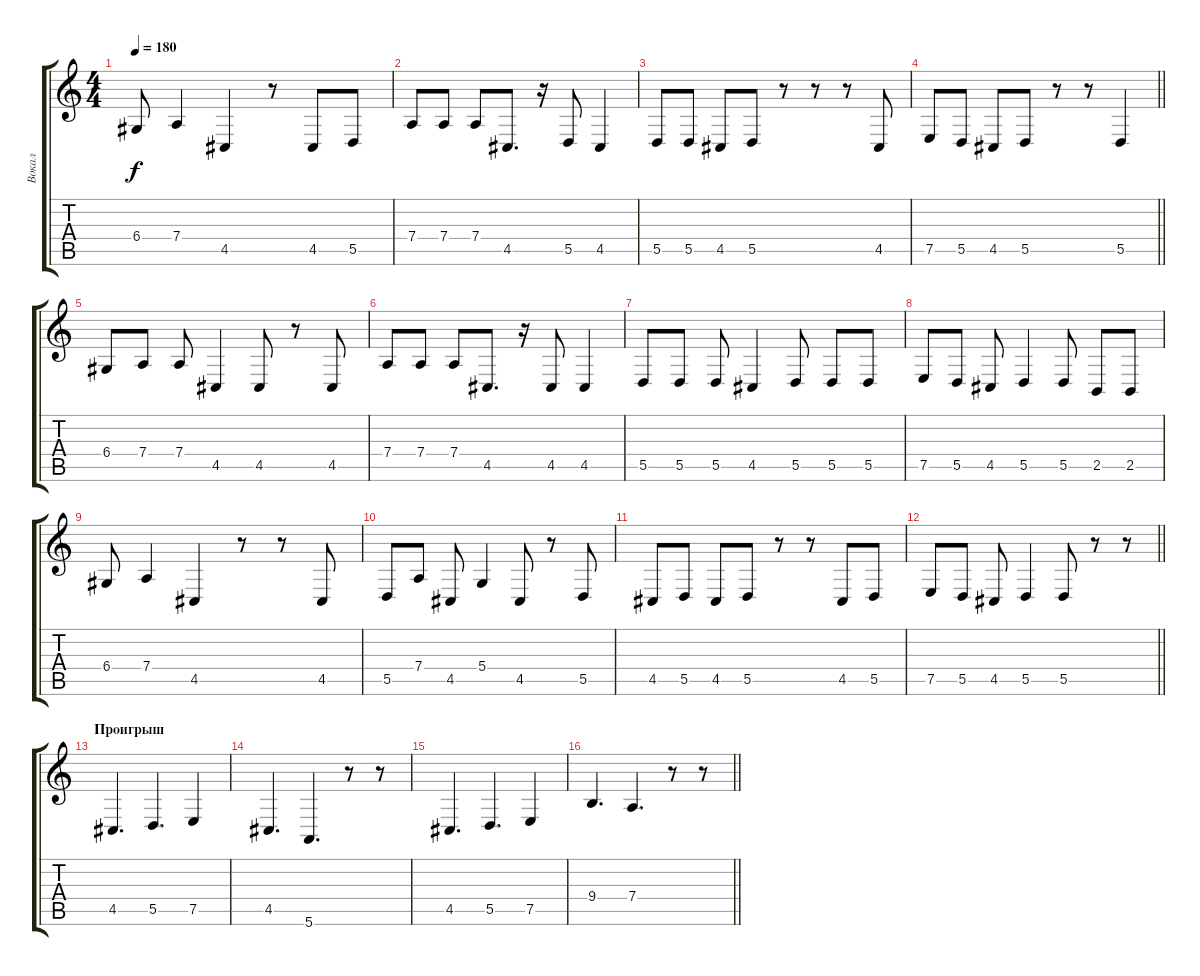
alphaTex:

\track ("Вокал" "Вокал") {instrument oboe}
\staff {score tabs}
\tuning (E4 B3 G3 D3 A2 E2) {hide}
\ts (4 4)
\tempo 180
\clef g2
\ks c
6.4.8{dy f} 7.4.4 4.5.4 r.8 4.5.8 5.5.8 |
7.4.8 7.4.8 7.4.8 4.5.8{d} r.16 5.5.8 4.5.4 |
5.5.8 5.5.8 4.5.8 5.5.8 r.8 r.8 r.8 4.5.8 |
\barLineRight lightlight
7.5.8 5.5.8 4.5.8 5.5.8 r.8 r.8 5.5.4 |
\section ("" "")
6.4.8 7.4.8 7.4.8 4.5.4 4.5.8 r.8 4.5.8 |
7.4.8 7.4.8 7.4.8 4.5.8{d} r.16 4.5.8 4.5.4 |
5.5.8 5.5.8 5.5.8 4.5.4 5.5.8 5.5.8 5.5.8 |
7.5.8 5.5.8 4.5.8 5.5.4 5.5.8 2.5.8 2.5.8 |
6.4.8 7.4.4 4.5.4 r.8 r.8 4.5.8 |
5.5.8 7.4.8 4.5.8 5.4.4 4.5.8 r.8 5.5.8 |
4.5.8 5.5.8 4.5.8 5.5.8 r.8 r.8 4.5.8 5.5.8 |
\barLineRight lightlight
7.5.8 5.5.8 4.5.8 5.5.4 5.5.8 r.8 r.8 |
\section ("" "Проигрыш")
4.5.4{d} 5.5.4{d} 7.5.4 |
4.5.4{d} 5.6.4{d} r.8 r.8 |
4.5.4{d} 5.5.4{d} 7.5.4 |
\barLineRight lightlight
9.4.4{d} 7.4.4{d} r.8 r.8
